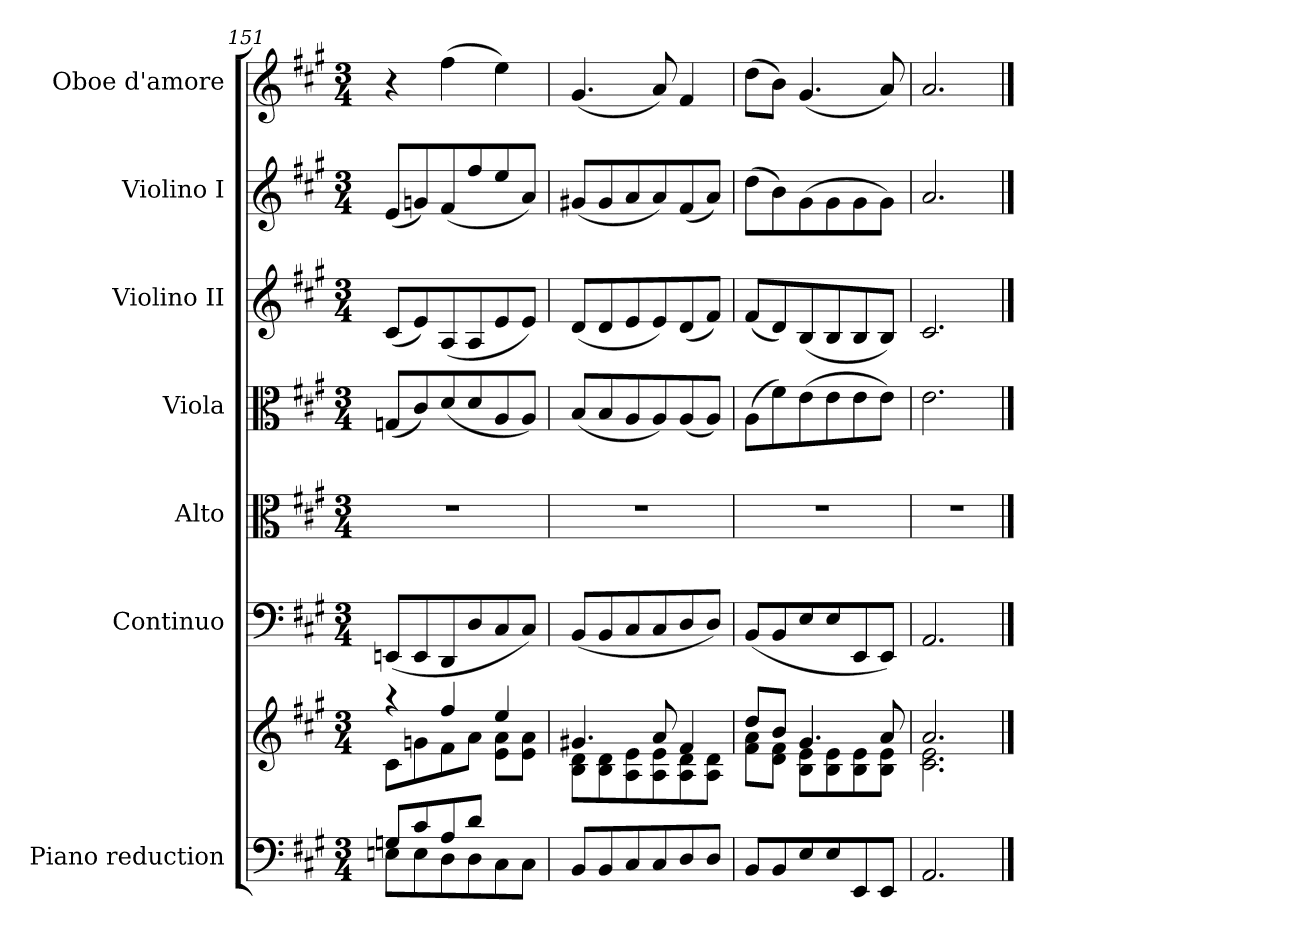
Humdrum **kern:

**kern	**kern	**kern	**kern	**kern	**kern	**kern	**kern
*part7	*part7	*part6	*part5	*part4	*part3	*part2	*part1
*staff8	*staff7	*staff6	*staff5	*staff4	*staff3	*staff2	*staff1
*I"Piano reduction	*	*I"Continuo	*I"Alto	*I"Viola	*I"Violino II	*I"Violino I	*I"Oboe d'amore
*I'Pno	*	*	*	*I'Vla	*I'Vln	*I'Vln	*I'Ob
*clefF4	*clefG2	*clefF4	*clefC3	*clefC3	*clefG2	*clefG2	*clefG2
*k[f#c#g#]	*k[f#c#g#]	*k[f#c#g#]	*k[f#c#g#]	*k[f#c#g#]	*k[f#c#g#]	*k[f#c#g#]	*k[f#c#g#]
*M3/4	*M3/4	*M3/4	*M3/4	*M3/4	*M3/4	*M3/4	*M3/4
=151	=151	=151	=151	=151	=151	=151	=151
*^	*^	*	*	*	*	*	*
8Gn/L	8En\L	4r	8c#\L	(8EEn/L	2.r	(8Gn/L	(8c#/L	(8e/L	4r
8c#/	8E\	.	8gn\	8EE/	.	8c#/)	8e/)	8gn/)	.
8A/	8D\	4ff#/	8f#\	8DD/	.	(8d/	(8A/	(8f#/	(4ff#\
8d/J	8D\	.	8a\J	8D/	.	8d/	8A/	8ff#/	.
4ryy	8C#\	4ee/	8e\ 8a\L	8C#/	.	8A/	8e/	8ee/	4ee\)
.	8C#\J	.	8e\ 8a\J	8C#/J)	.	8A/J)	8e/J)	8a/J)	.
*v	*v	*	*	*	*	*	*	*	*
=152	=152	=152	=152	=152	=152	=152	=152	=152
8BB/L	4.g#X/	8B\ 8d\L	(8BB/L	2.r	(8B/L	(8d/L	(8g#X/L	(4.g#/
8BB/	.	8B\ 8d\	8BB/	.	8B/	8d/	8g#/	.
8C#/	.	8A\ 8e\	8C#/	.	8A/	8e/	8a/	.
8C#/	8a/	8A\ 8e\	8C#/	.	8A/)	8e/)	8a/)	8a/)
8D/	4f#/	8A\ 8d\	8D/	.	(8A/	(8d/	(8f#/	4f#/
8D/J	.	8A\ 8d\J	8D/J)	.	8A/J)	8f#/J)	8a/J)	.
=153	=153	=153	=153	=153	=153	=153	=153	=153
8BB/L	8dd/L	8f#\ 8a\L	(8BB/L	2.r	(8A\L	(8f#/L	(8dd\L	(8dd\L
8BB/	8b/J	8d\ 8f#\J	8BB/	.	8f#\)	8d/)	8b\)	8b\J)
8E/	4.g#/	8B\ 8e\L	8E/	.	(8e\	(8B/	(8g#\	(4.g#/
8E/	.	8B\ 8e\	8E/	.	8e\	8B/	8g#\	.
8EE/	.	8B\ 8e\	8EE/	.	8e\	8B/	8g#\	.
8EE/J	8a/	8B\ 8e\J	8EE/J)	.	8e\J)	8B/J)	8g#\J)	8a/)
=154	=154	=154	=154	=154	=154	=154	=154	=154
2.AA/	2.a/	2.c#\ 2.e\	2.AA/	2.r	2.e\	2.c#/	2.a/	2.a/
*	*v	*v	*	*	*	*	*	*
==	==	==	==	==	==	==	==
*-	*-	*-	*-	*-	*-	*-	*-
